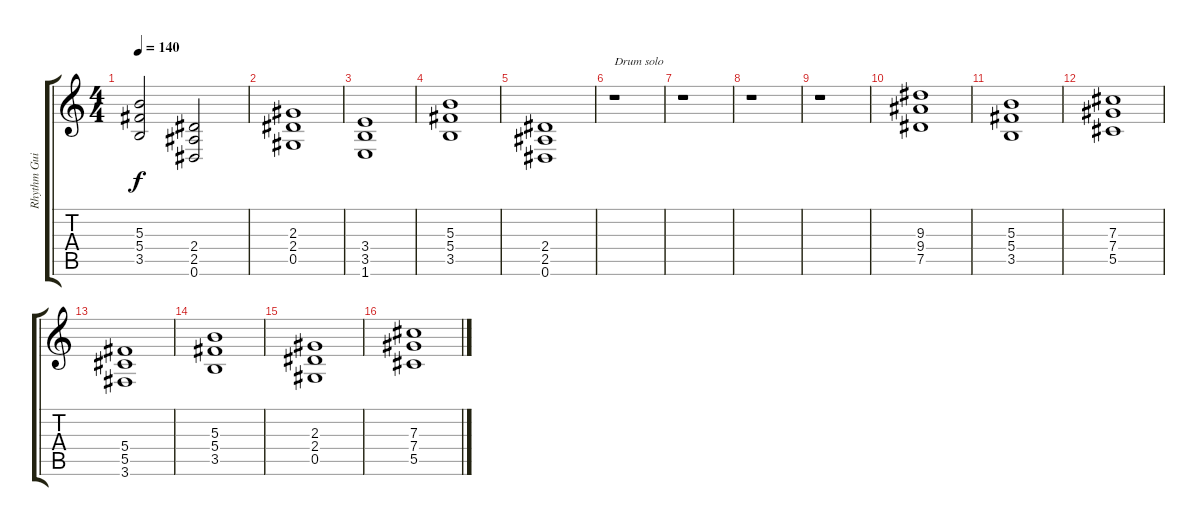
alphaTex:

\track ("Rhythm Guitar" "Rhythm Gui") {instrument distortionguitar}
\staff {score tabs}
\tuning (Eb4 Bb3 Gb3 Db3 Ab2 Eb2) {hide}
\ts (4 4)
\tempo 140
\clef g2
\ks c
(5.3 5.4 3.5).2{dy f} (2.4 2.5 0.6).2 |
(2.3 2.4 0.5).1 |
(3.4 3.5 1.6).1 |
(5.3 5.4 3.5).1 |
(2.4 2.5 0.6).1 |
r.1{txt "Drum solo"} |
r.1 |
r.1 |
r.1 |
(9.3 9.4 7.5).1 |
(5.3 5.4 3.5).1 |
(7.3 7.4 5.5).1 |
(5.4 5.5 3.6).1 |
(5.3 5.4 3.5).1 |
(2.3 2.4 0.5).1 |
(7.3 7.4 5.5).1
